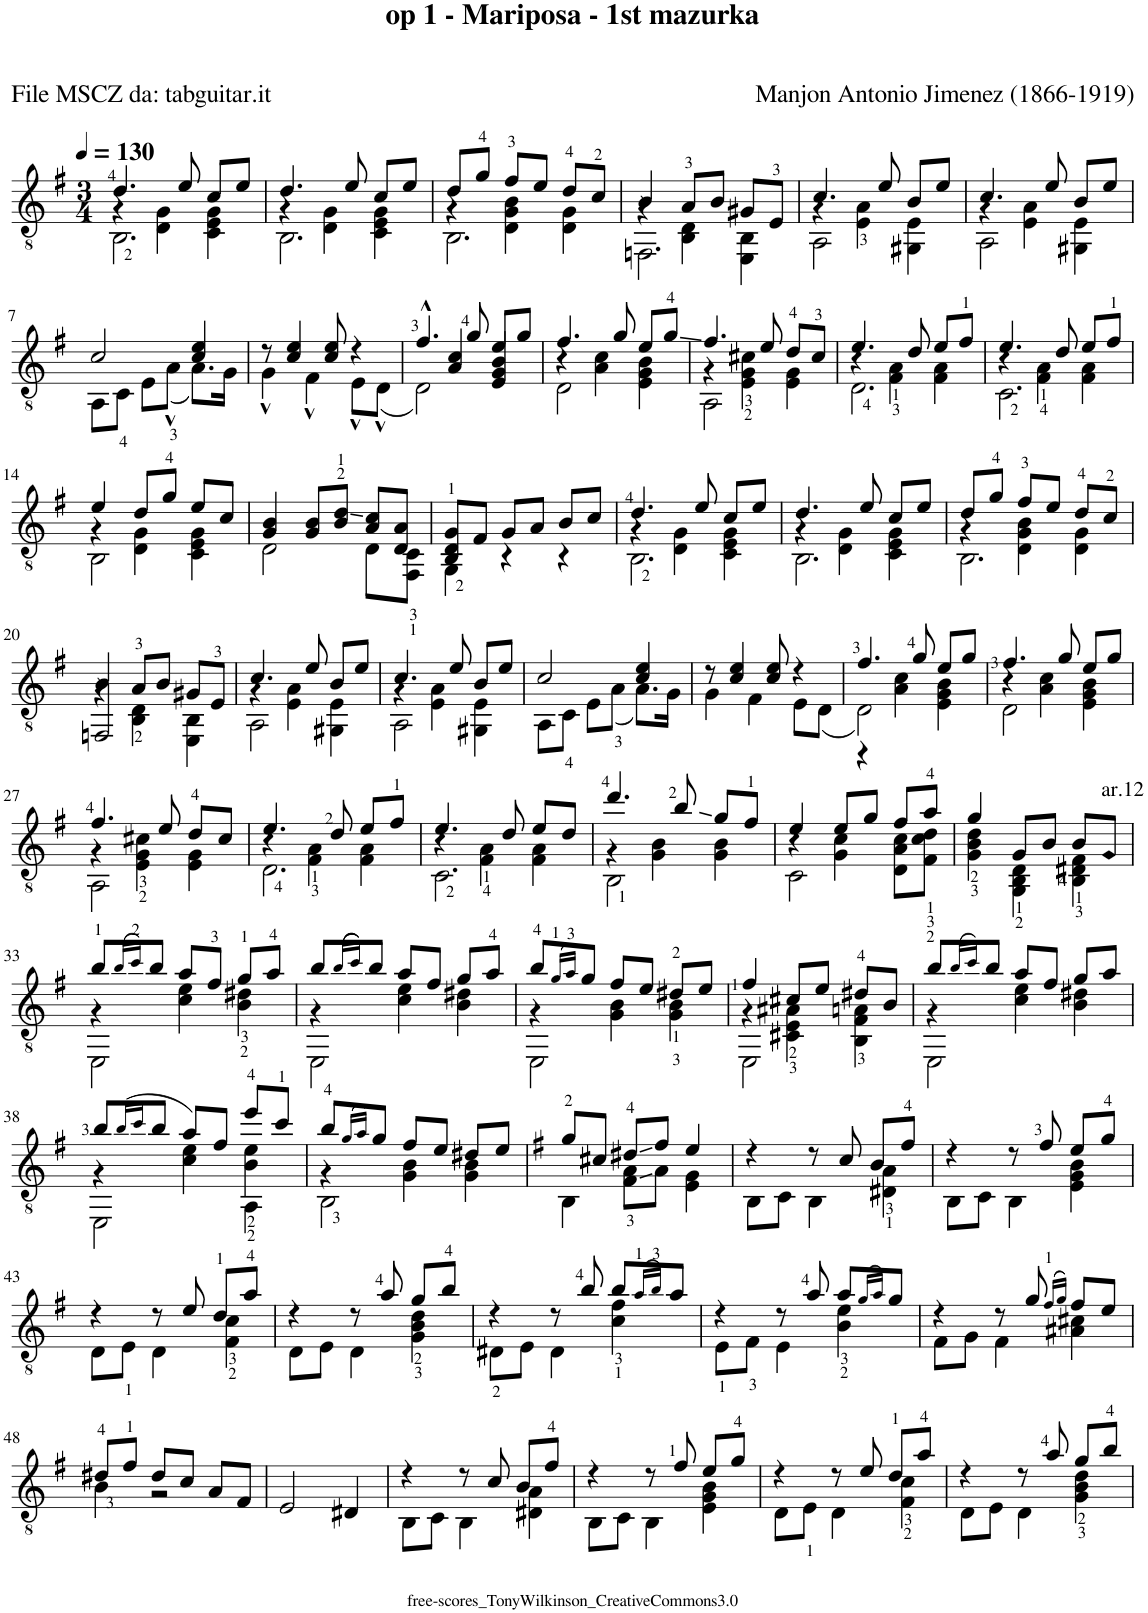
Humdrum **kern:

**kern
*part1
*staff1
*I"Guitar
*I'Guit.
*clefGv2
*k[f#]
*M3/4
*MM130
=1
*^
*	*^
4.d/	4r	2.BB\
.	4D\ 4G\	.
8e/	.	.
8c/L	4C\ 4E\ 4G\	.
8e/J	.	.
=2	=2	=2
4.d/	4r	2.BB\
.	4D\ 4G\	.
8e/	.	.
8c/L	4C\ 4E\ 4G\	.
8e/J	.	.
=3	=3	=3
8d/L	4r	2.BB\
8g/J	.	.
8f#/L	4D\ 4G\ 4B\	.
8e/J	.	.
8d/L	4D\ 4G\	.
8c/J	.	.
=4	=4	=4
4B/	4r	2.FFn\
8A/L	4BB\ 4D\	.
8B/J	.	.
8G#X/L	4EE\ 4BB\	.
8E/J	.	.
=5	=5	=5
4.c/	4r	2AA\
.	4E\ 4A\	.
8e/	.	.
8B/L	4GG#X\ 4E\	4ryy
8e/J	.	.
=6	=6	=6
4.c/	4r	2AA\
.	4E\ 4A\	.
8e/	.	.
8B/L	4GG#X\ 4E\	4ryy
8e/J	.	.
*	*v	*v
!!LO:LB:g=z
=7	=7
2c/	8AA\L
.	8C\J
.	8E\L
.	(8A^^\J
4c/ 4e/	8.A\L)
.	16G\Jk
=8	=8
8r	4G^^\
4c/ 4e/	.
.	4F#^^\
8c/ 8e/	.
4r	8E^^\L
.	(8D^^\J
=9	=9
*	*^
4.f#^^/	2D\)	4ryy
.	.	4A/ 4c/
8g/	.	.
8e/L	4ryy	4E/ 4G/ 4B/
8g/J	.	.
=10	=10	=10
4.f#/	4r	2D\
.	4A\ 4c\	.
8g/	.	.
8e/L	4E\ 4G\ 4B\	4ryy
8g/J	.	.
=11	=11	=11
4.f#/	4r	2AA\
.	4E\ 4G\ 4c#X\	.
8e/	.	.
8d/L	4E\ 4G\	4ryy
8c#/J	.	.
=12	=12	=12
4.e/	4r	2.D\
.	4F#\ 4A\	.
8d/	.	.
8e/L	4F#\ 4A\	.
8f#/J	.	.
=13	=13	=13
4.e/	4r	2.C\
.	4F#\ 4A\	.
8d/	.	.
8e/L	4F#\ 4A\	.
8f#/J	.	.
!!LO:LB:g=z	!!	!!
=14	=14	=14
4e/	4r	2BB\
8d/L	4D\ 4G\	.
8g/J	.	.
8e/L	4C\ 4E\ 4G\	4ryy
8c/J	.	.
*	*v	*v
=15	=15
4G/ 4B/	2D\
8G/ 8B/L	.
8B/ 8d/J	.
8A/ 8c/L	8D\L
8D/ 8A/J	8FF#\ 8C\J
=16	=16
8BB/ 8D/ 8G/L	4GG\
8F#/J	.
8G/L	4r
8A/J	.
8B/L	4r
8c/J	.
=17	=17
*	*^
4.d/	4r	2.BB\
.	4D\ 4G\	.
8e/	.	.
8c/L	4C\ 4E\ 4G\	.
8e/J	.	.
=18	=18	=18
4.d/	4r	2.BB\
.	4D\ 4G\	.
8e/	.	.
8c/L	4C\ 4E\ 4G\	.
8e/J	.	.
=19	=19	=19
8d/L	4r	2.BB\
8g/J	.	.
8f#/L	4D\ 4G\ 4B\	.
8e/J	.	.
8d/L	4D\ 4G\	.
8c/J	.	.
!!LO:LB:g=z	!!	!!
=20	=20	=20
4B/	4r	2FFn/
8A/L	4BB\ 4D\	.
8B/J	.	.
8G#X/L	4EE\ 4BB\	4ryy
8E/J	.	.
=21	=21	=21
4.c/	4r	2AA\
.	4E\ 4A\	.
8e/	.	.
8B/L	4GG#X\ 4E\	4ryy
8e/J	.	.
=22	=22	=22
4.c/	4r	2AA\
.	4E\ 4A\	.
8e/	.	.
8B/L	4GG#X\ 4E\	4ryy
8e/J	.	.
*	*v	*v
=23	=23
2c/	8AA\L
.	8C\J
.	8E\L
.	(8A\J
4c/ 4e/	8.A\L)
.	16G\Jk
=24	=24
8r	4G\
4c/ 4e/	.
.	4F#\
8c/ 8e/	.
4r	8E\L
.	(8D\J
=25	=25
*	*^
4.f#/	2D\)	4r
.	.	4A\ 4c\
8g/	.	.
8e/L	4ryy	4E\ 4G\ 4B\
8g/J	.	.
=26	=26	=26
4.f#/	4r	2D\
.	4A\ 4c\	.
8g/	.	.
8e/L	4E\ 4G\ 4B\	4ryy
8g/J	.	.
!!LO:LB:g=z	!!	!!
=27	=27	=27
4.f#/	4r	2AA\
.	4E\ 4G\ 4c#X\	.
8e/	.	.
8d/L	4E\ 4G\	4ryy
8c#/J	.	.
=28	=28	=28
4.e/	4r	2.D\
.	4F#\ 4A\	.
8d/	.	.
8e/L	4F#\ 4A\	.
8f#/J	.	.
=29	=29	=29
4.e/	4r	2.C\
.	4F#\ 4A\	.
8d/	.	.
8e/L	4F#\ 4A\	.
8d/J	.	.
=30	=30	=30
4.dd/	4r	2BB\
.	4G\ 4B\	.
8b/	.	.
8g/L	4G\ 4B\	4ryy
8f#/J	.	.
=31	=31	=31
4e/	4r	2C\
8e/L	4G\ 4c\	.
8g/J	.	.
8f#/L	8D\ 8A\ 8c\L	4ryy
8a/J	8F#\ 8c\ 8d\J	.
*	*v	*v
=32	=32
4g/	4G\ 4B\ 4d\
8G/L	4GG\ 4BB\ 4D\
8B/J	.
8B/L	4BB\ 4D#X\ 4F#\
!LO:TX:a:t=ar.12	!
8G/J	.
!!LO:LB:g=z	!!
=33	=33
*	*^
8b/L	4r	2EE\
(16qb/LL	.	.
16qcc/JJ)	.	.
8b/J	.	.
8a/L	4c\ 4e\	.
8f#/J	.	.
8g/L	4B\ 4d#X\	4ryy
8a/J	.	.
=34	=34	=34
8b/L	4r	2EE\
((16qb/LL	.	.
16qcc/JJ))	.	.
8b/J	.	.
8a/L	4c\ 4e\	.
8f#/J	.	.
8g/L	4B\ 4d#X\	4ryy
8a/J	.	.
=35	=35	=35
8b/L	4r	2EE\
(16qg/LL	.	.
16qa/JJ)	.	.
8g/J	.	.
8f#/L	4G\ 4B\	.
8e/J	.	.
8d#X/L	4G\ 4B\	4ryy
8e/J	.	.
=36	=36	=36
4f#/	4r	2EE\
8c#X/L	4C#X\ 4E\ 4A#X\	.
8e/J	.	.
8d#X/L	4BB\ 4F#\ 4An\	4ryy
8B/J	.	.
=37	=37	=37
8b/L	4r	2EE\
(16qb/LL	.	.
16qcc/JJ)	.	.
8b/J	.	.
8a/L	4c\ 4e\	.
8f#/J	.	.
8g/L	4B\ 4d#X\	4ryy
8a/J	.	.
!!LO:LB:g=z	!!	!!
=38	=38	=38
8b/L	4r	2EE\
(16qb/LL	.	.
16qcc/JJ	.	.
8b/J	.	.
8a/L)	4c\ 4e\	.
8f#/J	.	.
8ee/L	4B\ 4e\	4AA\
8cc/J	.	.
=39	=39	=39
8b/L	4r	2BB\
(16qg/LL	.	.
16qa/JJ)	.	.
8g/J	.	.
8f#/L	4G\ 4B\	.
8e/J	.	.
8d#X/L	4G\ 4B\	4ryy
8e/J	.	.
*v	*v	*v
=40
*k[f#]
*^
8g/L	4BB\
8c#X/J	.
8d#X/L	8F#\ 8A\L
8f#/J	8A\J
4e/	4E\ 4G\
=41	=41
4r	8BB\L
.	8C\J
8r	4BB\
8c/	.
8B/L	4D#X\ 4A\
8f#/J	.
=42	=42
4r	8BB\L
.	8C\J
8r	4BB\
8f#/	.
8e/L	4E\ 4G\ 4B\
8g/J	.
!!LO:LB:g=z	!!
=43	=43
4r	8D\L
.	8E\J
8r	4D\
8e/	.
8d/L	4F#\ 4c\
8a/J	.
=44	=44
4r	8D\L
.	8E\J
8r	4D\
8a/	.
8g/L	4G\ 4B\ 4d\
8b/J	.
=45	=45
4r	8D#X\L
.	8E\J
8r	4D#\
8b/	.
8b/L	4c\ 4f#\
(16qa/LL	.
16qb/JJ)	.
8a/J	.
=46	=46
4r	8E\L
.	8F#\J
8r	4E\
8a/	.
8a/L	4B\ 4e\
(16qg/LL	.
16qa/JJ)	.
8g/J	.
=47	=47
4r	8F#\L
.	8G\J
8r	4F#\
8g/	.
(16qf#/LL	.
16qg/JJ)	.
8f#/L	4A#X\ 4c#X\
8e/J	.
!!LO:LB:g=z	!!
=48	=48
8d#X/L	4B\
8f#/J	.
8d#/L	2r
8c/J	.
8A/L	.
8F#/J	.
*v	*v
=49
2E/
4D#X/
=50
*^
4r	8BB\L
.	8C\J
8r	4BB\
8c/	.
8B/L	4D#X\ 4A\
8f#/J	.
=51	=51
4r	8BB\L
.	8C\J
8r	4BB\
8f#/	.
8e/L	4E\ 4G\ 4B\
8g/J	.
=52	=52
4r	8D\L
.	8E\J
8r	4D\
8e/	.
8d/L	4F#\ 4c\
8a/J	.
=53	=53
4r	8D\L
.	8E\J
8r	4D\
8a/	.
8g/L	4G\ 4B\ 4d\
8b/J	.
*v	*v
=
*-
